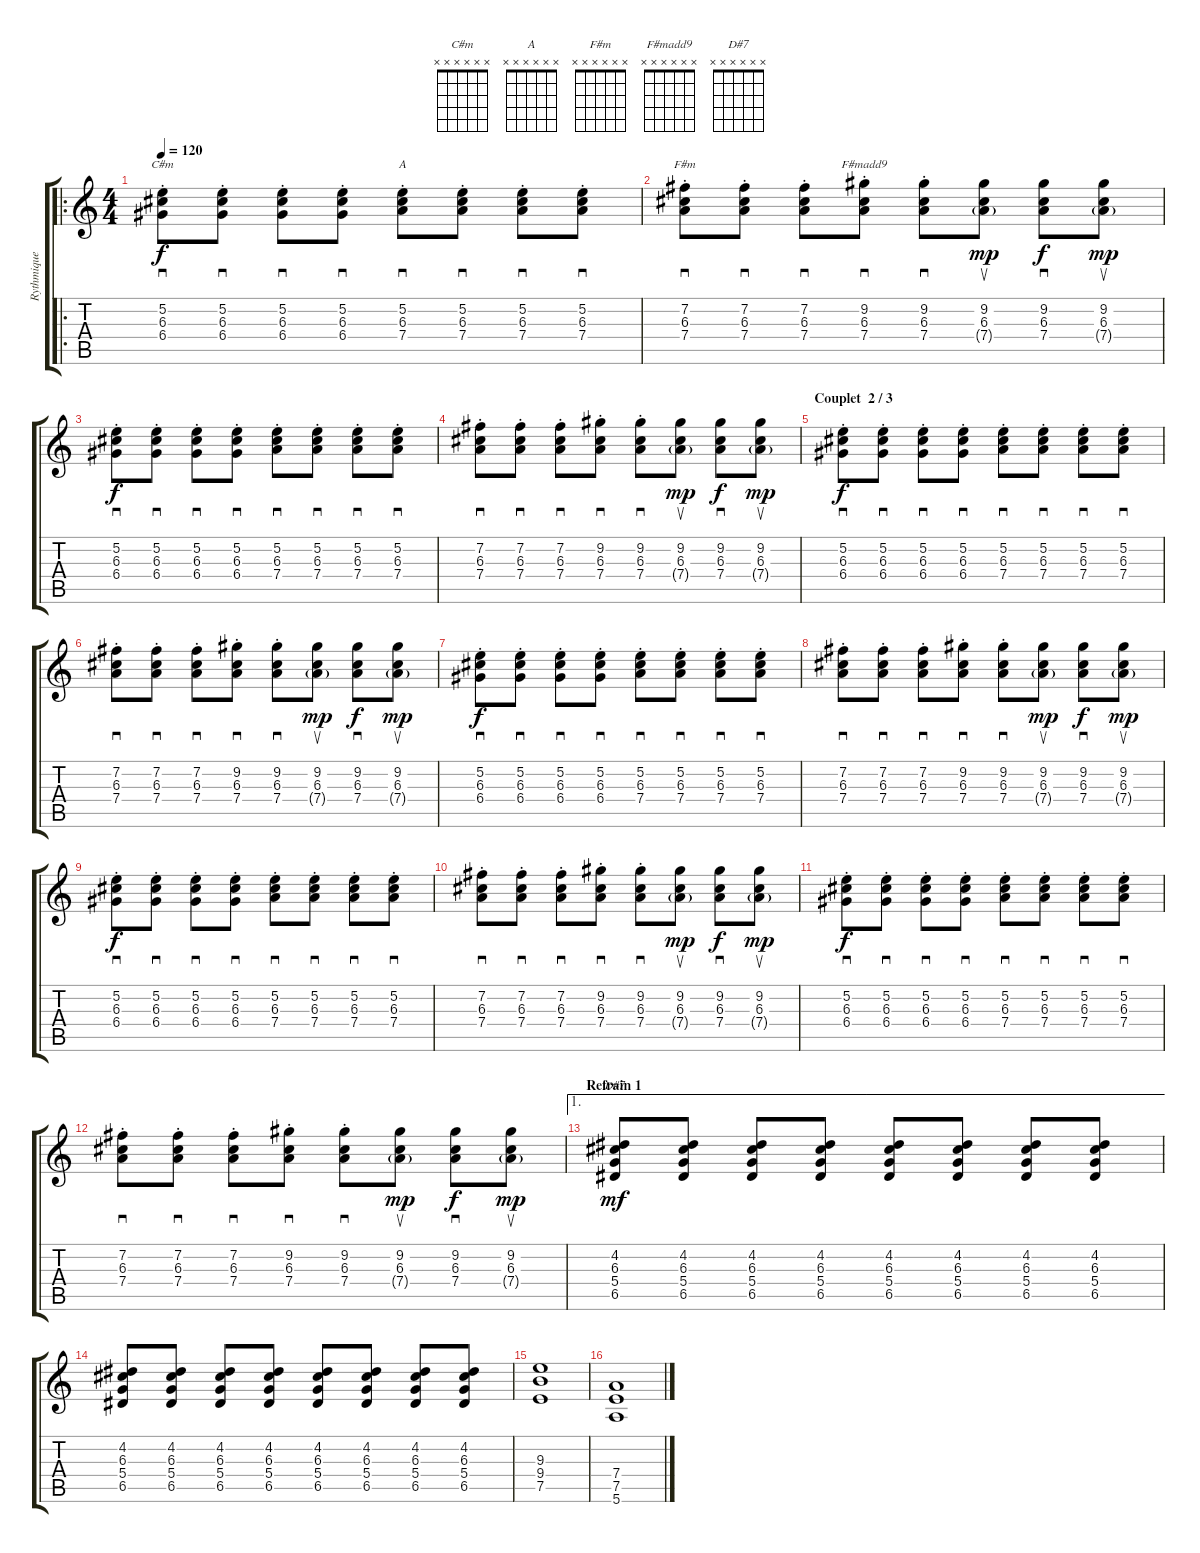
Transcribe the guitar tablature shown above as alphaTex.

\track ("Rythmique" "Rythmique") {instrument distortionguitar}
\staff {score tabs}
\tuning (E4 B3 G3 D3 A2 E2) {hide}
\chord ("C#m" x x x x x x)
\chord ("A" x x x x x x)
\chord ("F#m" x x x x x x)
\chord ("F#madd9" x x x x x x)
\chord ("D#7" x x x x x x)
\ro
\ts (4 4)
\tempo 120
\clef g2
\ks c
(5.2{st} 6.3{st} 6.4{st}).8{sd ch "C#m" dy f} (5.2{st} 6.3{st} 6.4{st}).8{sd} (5.2{st} 6.3{st} 6.4{st}).8{sd} (5.2{st} 6.3{st} 6.4{st}).8{sd} (5.2{st} 6.3{st} 7.4{st}).8{sd ch "A"} (5.2{st} 6.3{st} 7.4{st}).8{sd} (5.2{st} 6.3{st} 7.4{st}).8{sd} (5.2{st} 6.3{st} 7.4{st}).8{sd} |
(7.2{st} 6.3{st} 7.4{st}).8{sd ch "F#m"} (7.2{st} 6.3{st} 7.4{st}).8{sd} (7.2{st} 6.3{st} 7.4{st}).8{sd} (9.2{st} 6.3{st} 7.4{st}).8{sd ch "F#madd9"} (9.2{st} 6.3{st} 7.4{st}).8{sd} (9.2 6.3 7.4{g}).8{su dy mp} (9.2 6.3 7.4).8{sd dy f} (9.2 6.3 7.4{g}).8{su dy mp} |
(5.2{st} 6.3{st} 6.4{st}).8{sd dy f} (5.2{st} 6.3{st} 6.4{st}).8{sd} (5.2{st} 6.3{st} 6.4{st}).8{sd} (5.2{st} 6.3{st} 6.4{st}).8{sd} (5.2{st} 6.3{st} 7.4{st}).8{sd} (5.2{st} 6.3{st} 7.4{st}).8{sd} (5.2{st} 6.3{st} 7.4{st}).8{sd} (5.2{st} 6.3{st} 7.4{st}).8{sd} |
(7.2{st} 6.3{st} 7.4{st}).8{sd} (7.2{st} 6.3{st} 7.4{st}).8{sd} (7.2{st} 6.3{st} 7.4{st}).8{sd} (9.2{st} 6.3{st} 7.4{st}).8{sd} (9.2{st} 6.3{st} 7.4{st}).8{sd} (9.2 6.3 7.4{g}).8{su dy mp} (9.2 6.3 7.4).8{sd dy f} (9.2 6.3 7.4{g}).8{su dy mp} |
\section ("" "Couplet  2 / 3")
(5.2{st} 6.3{st} 6.4{st}).8{sd dy f} (5.2{st} 6.3{st} 6.4{st}).8{sd} (5.2{st} 6.3{st} 6.4{st}).8{sd} (5.2{st} 6.3{st} 6.4{st}).8{sd} (5.2{st} 6.3{st} 7.4{st}).8{sd} (5.2{st} 6.3{st} 7.4{st}).8{sd} (5.2{st} 6.3{st} 7.4{st}).8{sd} (5.2{st} 6.3{st} 7.4{st}).8{sd} |
(7.2{st} 6.3{st} 7.4{st}).8{sd} (7.2{st} 6.3{st} 7.4{st}).8{sd} (7.2{st} 6.3{st} 7.4{st}).8{sd} (9.2{st} 6.3{st} 7.4{st}).8{sd} (9.2{st} 6.3{st} 7.4{st}).8{sd} (9.2 6.3 7.4{g}).8{su dy mp} (9.2 6.3 7.4).8{sd dy f} (9.2 6.3 7.4{g}).8{su dy mp} |
(5.2{st} 6.3{st} 6.4{st}).8{sd dy f} (5.2{st} 6.3{st} 6.4{st}).8{sd} (5.2{st} 6.3{st} 6.4{st}).8{sd} (5.2{st} 6.3{st} 6.4{st}).8{sd} (5.2{st} 6.3{st} 7.4{st}).8{sd} (5.2{st} 6.3{st} 7.4{st}).8{sd} (5.2{st} 6.3{st} 7.4{st}).8{sd} (5.2{st} 6.3{st} 7.4{st}).8{sd} |
(7.2{st} 6.3{st} 7.4{st}).8{sd} (7.2{st} 6.3{st} 7.4{st}).8{sd} (7.2{st} 6.3{st} 7.4{st}).8{sd} (9.2{st} 6.3{st} 7.4{st}).8{sd} (9.2{st} 6.3{st} 7.4{st}).8{sd} (9.2 6.3 7.4{g}).8{su dy mp} (9.2 6.3 7.4).8{sd dy f} (9.2 6.3 7.4{g}).8{su dy mp} |
(5.2{st} 6.3{st} 6.4{st}).8{sd dy f} (5.2{st} 6.3{st} 6.4{st}).8{sd} (5.2{st} 6.3{st} 6.4{st}).8{sd} (5.2{st} 6.3{st} 6.4{st}).8{sd} (5.2{st} 6.3{st} 7.4{st}).8{sd} (5.2{st} 6.3{st} 7.4{st}).8{sd} (5.2{st} 6.3{st} 7.4{st}).8{sd} (5.2{st} 6.3{st} 7.4{st}).8{sd} |
(7.2{st} 6.3{st} 7.4{st}).8{sd} (7.2{st} 6.3{st} 7.4{st}).8{sd} (7.2{st} 6.3{st} 7.4{st}).8{sd} (9.2{st} 6.3{st} 7.4{st}).8{sd} (9.2{st} 6.3{st} 7.4{st}).8{sd} (9.2 6.3 7.4{g}).8{su dy mp} (9.2 6.3 7.4).8{sd dy f} (9.2 6.3 7.4{g}).8{su dy mp} |
(5.2{st} 6.3{st} 6.4{st}).8{sd dy f} (5.2{st} 6.3{st} 6.4{st}).8{sd} (5.2{st} 6.3{st} 6.4{st}).8{sd} (5.2{st} 6.3{st} 6.4{st}).8{sd} (5.2{st} 6.3{st} 7.4{st}).8{sd} (5.2{st} 6.3{st} 7.4{st}).8{sd} (5.2{st} 6.3{st} 7.4{st}).8{sd} (5.2{st} 6.3{st} 7.4{st}).8{sd} |
(7.2{st} 6.3{st} 7.4{st}).8{sd} (7.2{st} 6.3{st} 7.4{st}).8{sd} (7.2{st} 6.3{st} 7.4{st}).8{sd} (9.2{st} 6.3{st} 7.4{st}).8{sd} (9.2{st} 6.3{st} 7.4{st}).8{sd} (9.2 6.3 7.4{g}).8{su dy mp} (9.2 6.3 7.4).8{sd dy f} (9.2 6.3 7.4{g}).8{su dy mp} |
\ae 1
\section ("" "Refrain 1")
(4.2 6.3 5.4 6.5).8{ch "D#7" dy mf} (4.2 6.3 5.4 6.5).8 (4.2 6.3 5.4 6.5).8 (4.2 6.3 5.4 6.5).8 (4.2 6.3 5.4 6.5).8 (4.2 6.3 5.4 6.5).8 (4.2 6.3 5.4 6.5).8 (4.2 6.3 5.4 6.5).8 |
(4.2 6.3 5.4 6.5).8 (4.2 6.3 5.4 6.5).8 (4.2 6.3 5.4 6.5).8 (4.2 6.3 5.4 6.5).8 (4.2 6.3 5.4 6.5).8 (4.2 6.3 5.4 6.5).8 (4.2 6.3 5.4 6.5).8 (4.2 6.3 5.4 6.5).8 |
(9.3 9.4 7.5).1 |
(7.4 7.5 5.6).1
